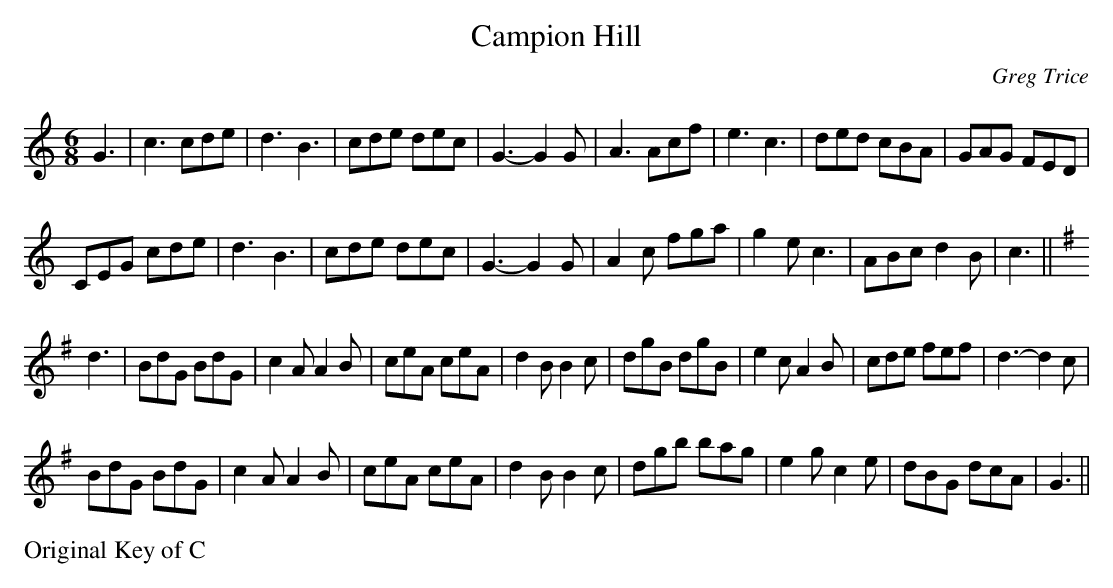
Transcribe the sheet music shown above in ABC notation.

X:1
T: Campion Hill
C: Greg Trice
M: 6/8
L: 1/8
K: C
G3| c3 cde |d3B3 | cde dec | G3-G2G | A3 Acf | e3 c3 | ded cBA | GAG FED |
CEG cde | d3B3 |cde dec |G3-G2G |A2c fga | g2e c3 | ABc d2B |c3 ||
K:G
d3 | BdG BdG |c2A A2B | ceA ceA |d2B B2c | dgB dgB | e2cA2B | cde fef | d3-d2c |
BdG BdG | c2A A2B |ceA ceA | d2B B2c | dgb bag |e2gc2e |dBG dcA |G3 ||
